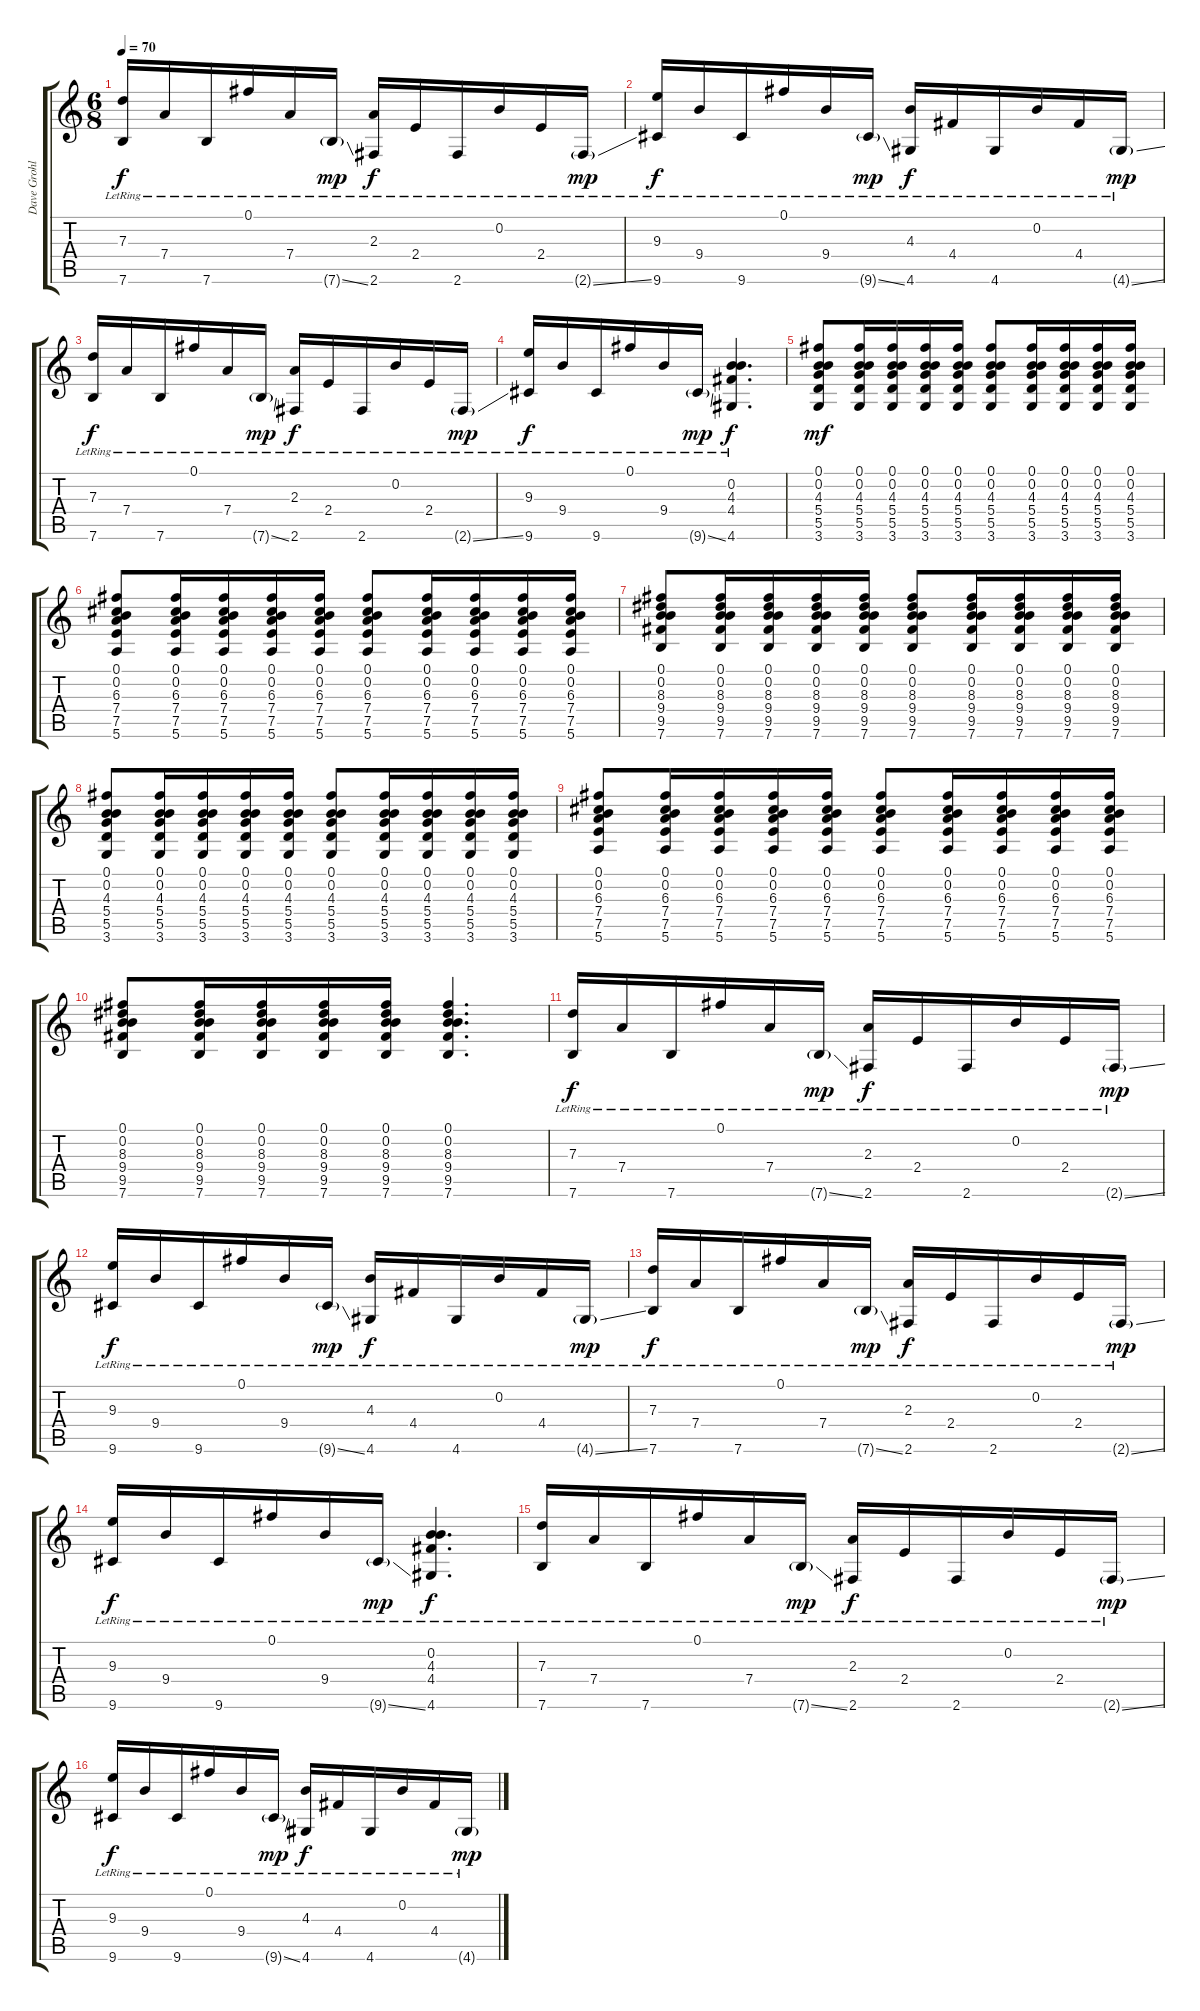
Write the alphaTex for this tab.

\track ("Dave Grohl - Rhythm Guitar" "Dave Grohl") {instrument acousticguitarsteel}
\staff {score tabs}
\tuning (Gb4 B3 G3 D3 A2 E2) {hide}
\ts (6 8)
\tempo 70
\clef g2
\ks c
(7.3{lr} 7.6{lr}).16{dy f} 7.4{lr}.16 7.6{lr}.16 0.1{lr}.16 7.4{lr}.16 7.6{ss g lr}.16{dy mp} (2.3{lr} 2.6{lr}).16{dy f} 2.4{lr}.16 2.6{lr}.16 0.2{lr}.16 2.4{lr}.16 2.6{ss g lr}.16{dy mp} |
(9.3{lr} 9.6{lr}).16{dy f} 9.4{lr}.16 9.6{lr}.16 0.1{lr}.16 9.4{lr}.16 9.6{ss g lr}.16{dy mp} (4.3{lr} 4.6{lr}).16{dy f} 4.4{lr}.16 4.6{lr}.16 0.2{lr}.16 4.4{lr}.16 4.6{ss g lr}.16{dy mp} |
(7.3{lr} 7.6{lr}).16{dy f} 7.4{lr}.16 7.6{lr}.16 0.1{lr}.16 7.4{lr}.16 7.6{ss g lr}.16{dy mp} (2.3{lr} 2.6{lr}).16{dy f} 2.4{lr}.16 2.6{lr}.16 0.2{lr}.16 2.4{lr}.16 2.6{ss g lr}.16{dy mp} |
(9.3{lr} 9.6{lr}).16{dy f} 9.4{lr}.16 9.6{lr}.16 0.1{lr}.16 9.4{lr}.16 9.6{ss g lr}.16{dy mp} (0.2{lr} 4.3{lr} 4.4{lr} 4.6{lr}).4{d dy f} |
(0.1 0.2 4.3 5.4 5.5 3.6).8{dy mf} (0.1 0.2 4.3 5.4 5.5 3.6).16 (0.1 0.2 4.3 5.4 5.5 3.6).16 (0.1 0.2 4.3 5.4 5.5 3.6).16 (0.1 0.2 4.3 5.4 5.5 3.6).16 (0.1 0.2 4.3 5.4 5.5 3.6).8 (0.1 0.2 4.3 5.4 5.5 3.6).16 (0.1 0.2 4.3 5.4 5.5 3.6).16 (0.1 0.2 4.3 5.4 5.5 3.6).16 (0.1 0.2 4.3 5.4 5.5 3.6).16 |
(0.1 0.2 6.3 7.4 7.5 5.6).8 (0.1 0.2 6.3 7.4 7.5 5.6).16 (0.1 0.2 6.3 7.4 7.5 5.6).16 (0.1 0.2 6.3 7.4 7.5 5.6).16 (0.1 0.2 6.3 7.4 7.5 5.6).16 (0.1 0.2 6.3 7.4 7.5 5.6).8 (0.1 0.2 6.3 7.4 7.5 5.6).16 (0.1 0.2 6.3 7.4 7.5 5.6).16 (0.1 0.2 6.3 7.4 7.5 5.6).16 (0.1 0.2 6.3 7.4 7.5 5.6).16 |
(0.1 0.2 8.3 9.4 9.5 7.6).8 (0.1 0.2 8.3 9.4 9.5 7.6).16 (0.1 0.2 8.3 9.4 9.5 7.6).16 (0.1 0.2 8.3 9.4 9.5 7.6).16 (0.1 0.2 8.3 9.4 9.5 7.6).16 (0.1 0.2 8.3 9.4 9.5 7.6).8 (0.1 0.2 8.3 9.4 9.5 7.6).16 (0.1 0.2 8.3 9.4 9.5 7.6).16 (0.1 0.2 8.3 9.4 9.5 7.6).16 (0.1 0.2 8.3 9.4 9.5 7.6).16 |
(0.1 0.2 4.3 5.4 5.5 3.6).8 (0.1 0.2 4.3 5.4 5.5 3.6).16 (0.1 0.2 4.3 5.4 5.5 3.6).16 (0.1 0.2 4.3 5.4 5.5 3.6).16 (0.1 0.2 4.3 5.4 5.5 3.6).16 (0.1 0.2 4.3 5.4 5.5 3.6).8 (0.1 0.2 4.3 5.4 5.5 3.6).16 (0.1 0.2 4.3 5.4 5.5 3.6).16 (0.1 0.2 4.3 5.4 5.5 3.6).16 (0.1 0.2 4.3 5.4 5.5 3.6).16 |
(0.1 0.2 6.3 7.4 7.5 5.6).8 (0.1 0.2 6.3 7.4 7.5 5.6).16 (0.1 0.2 6.3 7.4 7.5 5.6).16 (0.1 0.2 6.3 7.4 7.5 5.6).16 (0.1 0.2 6.3 7.4 7.5 5.6).16 (0.1 0.2 6.3 7.4 7.5 5.6).8 (0.1 0.2 6.3 7.4 7.5 5.6).16 (0.1 0.2 6.3 7.4 7.5 5.6).16 (0.1 0.2 6.3 7.4 7.5 5.6).16 (0.1 0.2 6.3 7.4 7.5 5.6).16 |
(0.1 0.2 8.3 9.4 9.5 7.6).8 (0.1 0.2 8.3 9.4 9.5 7.6).16 (0.1 0.2 8.3 9.4 9.5 7.6).16 (0.1 0.2 8.3 9.4 9.5 7.6).16 (0.1 0.2 8.3 9.4 9.5 7.6).16 (0.1 0.2 8.3 9.4 9.5 7.6).4{d} |
(7.3{lr} 7.6{lr}).16{dy f} 7.4{lr}.16 7.6{lr}.16 0.1{lr}.16 7.4{lr}.16 7.6{ss g lr}.16{dy mp} (2.3{lr} 2.6{lr}).16{dy f} 2.4{lr}.16 2.6{lr}.16 0.2{lr}.16 2.4{lr}.16 2.6{ss g lr}.16{dy mp} |
(9.3{lr} 9.6{lr}).16{dy f} 9.4{lr}.16 9.6{lr}.16 0.1{lr}.16 9.4{lr}.16 9.6{ss g lr}.16{dy mp} (4.3{lr} 4.6{lr}).16{dy f} 4.4{lr}.16 4.6{lr}.16 0.2{lr}.16 4.4{lr}.16 4.6{ss g lr}.16{dy mp} |
(7.3{lr} 7.6{lr}).16{dy f} 7.4{lr}.16 7.6{lr}.16 0.1{lr}.16 7.4{lr}.16 7.6{ss g lr}.16{dy mp} (2.3{lr} 2.6{lr}).16{dy f} 2.4{lr}.16 2.6{lr}.16 0.2{lr}.16 2.4{lr}.16 2.6{ss g lr}.16{dy mp} |
(9.3{lr} 9.6{lr}).16{dy f} 9.4{lr}.16 9.6{lr}.16 0.1{lr}.16 9.4{lr}.16 9.6{ss g lr}.16{dy mp} (0.2{lr} 4.3{lr} 4.4{lr} 4.6{lr}).4{d dy f} |
(7.3{lr} 7.6{lr}).16 7.4{lr}.16 7.6{lr}.16 0.1{lr}.16 7.4{lr}.16 7.6{ss g lr}.16{dy mp} (2.3{lr} 2.6{lr}).16{dy f} 2.4{lr}.16 2.6{lr}.16 0.2{lr}.16 2.4{lr}.16 2.6{ss g lr}.16{dy mp} |
(9.3{lr} 9.6{lr}).16{dy f} 9.4{lr}.16 9.6{lr}.16 0.1{lr}.16 9.4{lr}.16 9.6{ss g lr}.16{dy mp} (4.3{lr} 4.6{lr}).16{dy f} 4.4{lr}.16 4.6{lr}.16 0.2{lr}.16 4.4{lr}.16 4.6{ss g lr}.16{dy mp}
